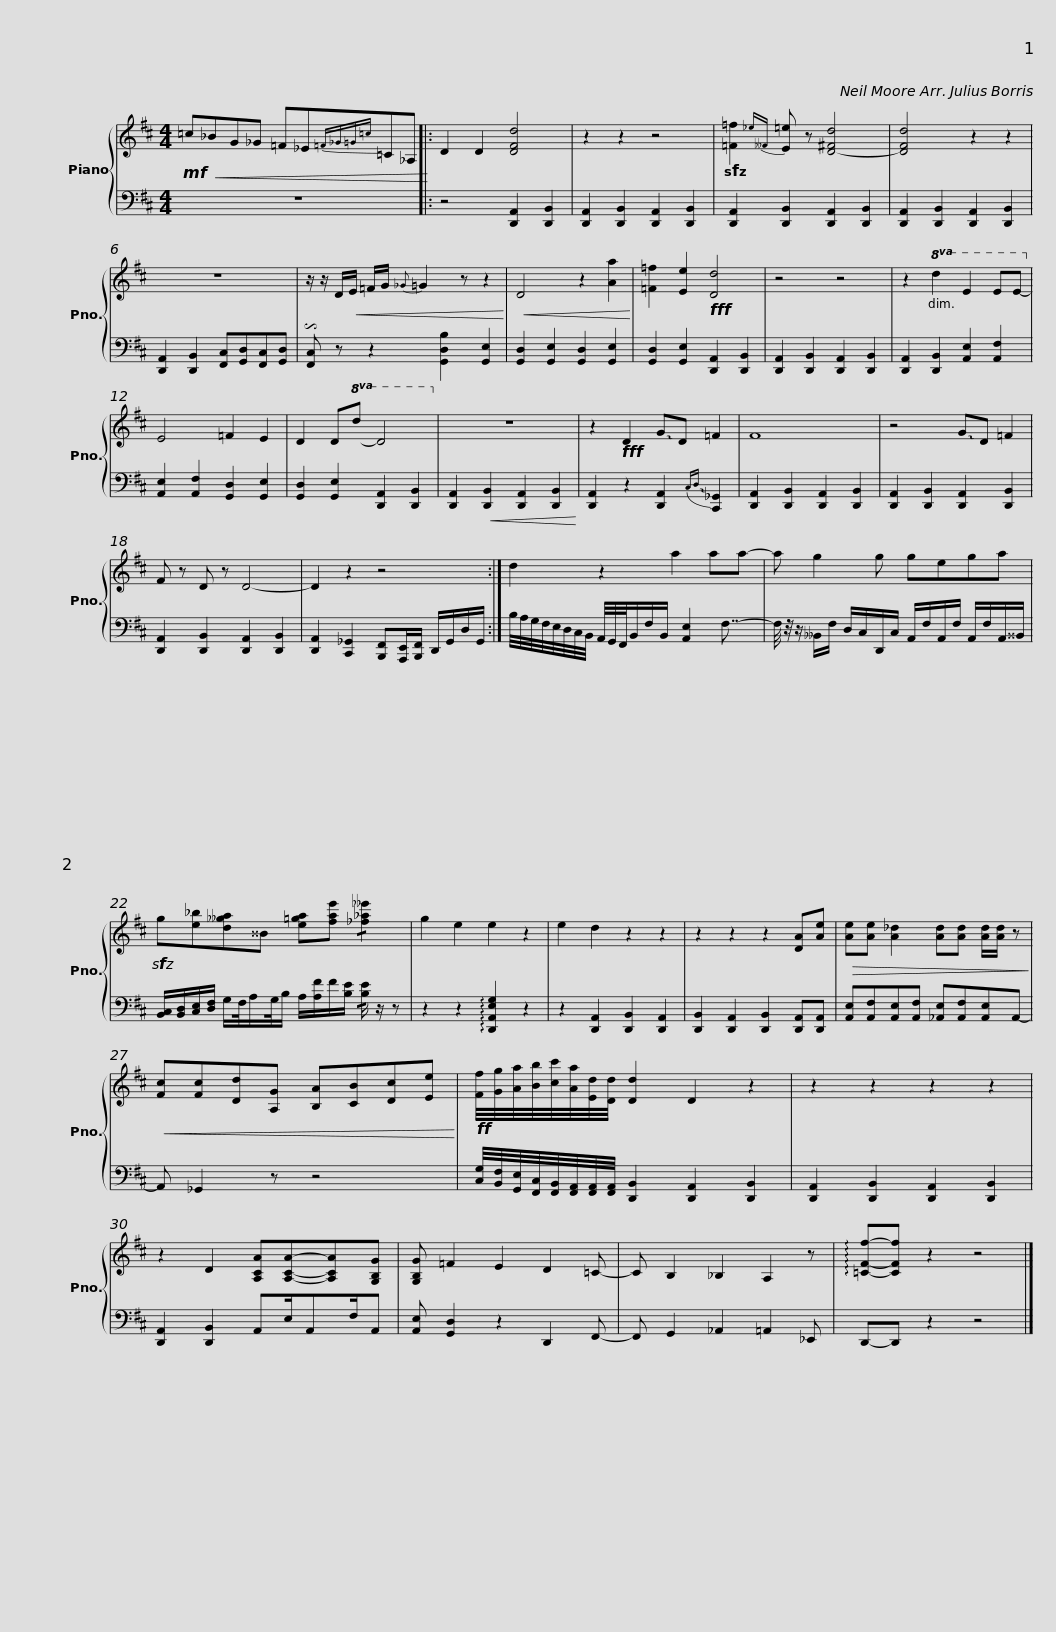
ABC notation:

X:1
%%score { 1 | 2 }
L:1/8
M:4/4
I:linebreak $
K:D
V:1 treble
V:2 bass
V:1
!mf! =c!<(!_BG_G =F_E{=F_G=G=c}=C_A,!<)! |: D2 D2 [DFd]4 | z2 z2 z4 |!sfz! [=F=f]2{_e__F} [E=e] z [D-^Fd]4 | [DFd]4 z2 z2 |$ %5
 z8 | z/ z/ D/!<(!E/ =F/G/{_G} =G2 z z2!<)! |!<(! D4 z2 [Aa]2!<)! | [=F=f]2 [Ee]2!fff! [Dd]4 | z4 z4 | %10
 z2!8va(! d2 e2 ee-!8va)! | E4 =F2 E2 |$ D2 D!8va(!d- d4!8va)! | z8 | z2!fff! D2 !~(!G!~)!D =F2 | %15
 F8 | z4 !~(!G!~)!D =F2 | F z D z D4- |$ D2 z2 z4 :| d2 z2 a2 aa- | %20
 a g2 g gega |$!sfz! g[e_b][d__ga]^^B [e=ga][fae'] !/![_f_a__e']2 | g2 e2 e2 z2 | e2 d2 z2 z2 | z2 z2 z2 [DA][Ae] |$ %25
!>(! [Ae][Ae] [A_d]2 [Ad][Ad] [Ad]/[Ad]/ z!>)! |!<(! [Fc][Fc][Dd][A,G] [B,A][CB][Dc][Ee]!<)! |!ff! [Ff]/4[Gg]/4[Aa]/4[Bb]/4[cc']/4[Aa]/4[Ed]/4[Dd]/4 [Dd]2 D2 z2 | z2 z2 z2 z2 |$ z2 D2 [A,CA][A,CA]-[A,CA][G,B,G] | %30
 [G,B,G] =F2 E2 D2 =C- | C B,2 _B,2 A,2 z | !arpeggio![=CFf]-[CFf] z2 z4 |] %33
V:2
 z8 |: z4 [D,,A,,]2 [D,,B,,]2 | [D,,A,,]2 [D,,B,,]2 [D,,A,,]2 [D,,B,,]2 | [D,,A,,]2 [D,,B,,]2 [D,,A,,]2 [D,,B,,]2 | [D,,A,,]2 [D,,B,,]2 [D,,A,,]2 [D,,B,,]2 |$ %5
 [D,,A,,]2 [D,,B,,]2 [F,,C,][G,,D,][F,,C,][G,,D,] | !invertedturn![F,,C,] z z2 [G,,D,B,]2 [G,,E,]2 | [G,,D,]2 [G,,E,]2 [G,,D,]2 [G,,E,]2 | [G,,D,]2 [G,,E,]2 [D,,A,,]2 [D,,B,,]2 | [D,,A,,]2 [D,,B,,]2 [D,,A,,]2 [D,,B,,]2 | %10
 [D,,A,,]2 [D,,B,,]2 [A,,E,]2 [A,,F,]2 | [A,,E,]2 [A,,F,]2 [G,,D,]2 [G,,E,]2 |$ [G,,D,]2 [G,,E,]2 [D,,A,,]2 [D,,B,,]2 | [D,,A,,]2!<(! [D,,B,,]2 [D,,A,,]2 [D,,B,,]2!<)! | [D,,A,,]2 z2 [D,,A,,]2{C,!~(!D,} !~)![C,,_G,,]2 | %15
 [D,,A,,]2 [D,,B,,]2 [D,,A,,]2 [D,,B,,]2 | [D,,A,,]2 [D,,B,,]2 [D,,A,,]2 [D,,B,,]2 | [D,,A,,]2 [D,,B,,]2 [D,,A,,]2 [D,,B,,]2 |$ [D,,A,,]2 [C,,_G,,]2 [B,,,F,,][A,,,E,,]/[B,,,F,,]/ D,,/G,,/D,/G,,/ :| B,/4A,/4G,/4F,/4E,/4D,/4C,/4B,,/4 A,,/4G,,/4F,,/4B,,/F,/B,,/ [A,,E,]2 F,7/4- | %20
 F,/4 z/4 z/ __B,,/F,/ D,/C,/D,,/C,/ A,,/F,/A,,/F,/ A,,/F,/A,,/^^B,,/ |$ [B,,C,]/[B,,D,]/[C,E,]/[D,F,]/ G,/F,/4A,/G,/4B,/ A,/[A,F]/F/[B,E]/ !/![B,E]/ z/ z | z2 z2 !arpeggio![D,,A,,E,G,]2 z2 | z2 [D,,A,,]2 [D,,B,,]2 [D,,A,,]2 | [D,,B,,]2 [D,,A,,]2 [D,,B,,]2 [D,,A,,][D,,A,,] |$ %25
 [A,,E,][A,,F,][A,,E,][A,,F,] [_A,,E,][A,,F,][A,,E,]A,,- | A,, _G,,2 z z4 | [C,G,]/4[B,,F,]/4[G,,E,]/4[F,,C,]/4[F,,B,,]/4[F,,A,,]/4[F,,A,,]/4[F,,A,,]/4 [D,,B,,]2 [D,,A,,]2 [D,,B,,]2 | [D,,A,,]2 [D,,B,,]2 [D,,A,,]2 [D,,B,,]2 |$ [D,,A,,]2 [D,,B,,]2 A,,E,/A,,F,/A,, | %30
 [A,,E,] [G,,D,]2 z2 D,,2 F,,- | F,, G,,2 _A,,2 =A,,2 _E,, | D,,-D,, z2 z4 |] %33
